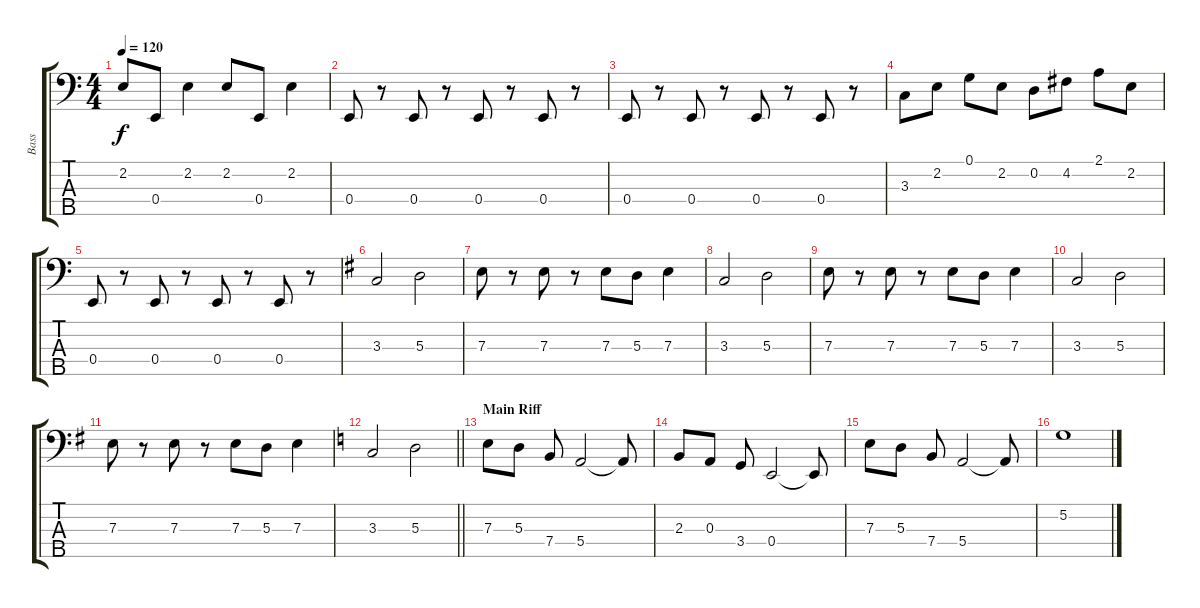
\track ("Bass" "Bass") {instrument electricbassfinger}
\staff {score tabs}
\tuning (G2 D2 A1 E1 B0) {hide}
\ts (4 4)
\tempo 120
\clef f4
\ks c
2.2.8{dy f} 0.4.8 2.2.4 2.2.8 0.4.8 2.2.4 |
0.4.8 r.8 0.4.8 r.8 0.4.8 r.8 0.4.8 r.8 |
0.4.8 r.8 0.4.8 r.8 0.4.8 r.8 0.4.8 r.8 |
3.3.8 2.2.8 0.1.8 2.2.8 0.2.8 4.2.8 2.1.8 2.2.8 |
0.4.8 r.8 0.4.8 r.8 0.4.8 r.8 0.4.8 r.8 |
\ks g
3.3.2 5.3.2 |
7.3.8 r.8 7.3.8 r.8 7.3.8 5.3.8 7.3.4 |
3.3.2 5.3.2 |
7.3.8 r.8 7.3.8 r.8 7.3.8 5.3.8 7.3.4 |
3.3.2 5.3.2 |
7.3.8 r.8 7.3.8 r.8 7.3.8 5.3.8 7.3.4 |
\barLineRight lightlight
\ks c
3.3.2 5.3.2 |
\section ("" "Main Riff")
7.3.8 5.3.8 7.4.8 5.4.2 5.4{t}.8 |
2.3.8 0.3.8 3.4.8 0.4.2 0.4{t}.8 |
7.3.8 5.3.8 7.4.8 5.4.2 5.4{t}.8 |
5.2.1
